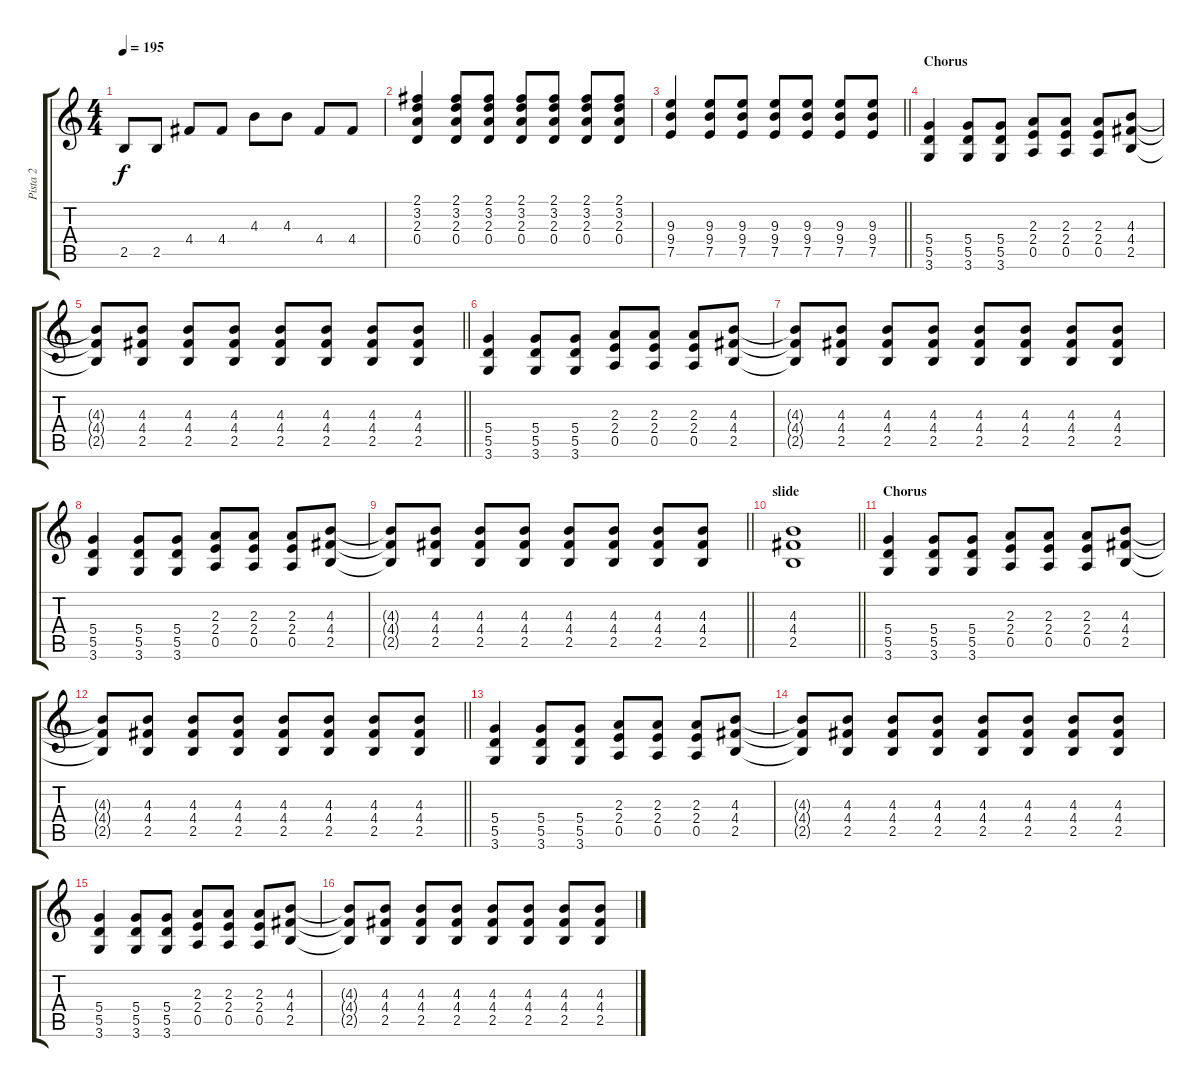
\track ("Pista 2" "Pista 2") {instrument overdrivenguitar}
\staff {score tabs}
\tuning (E4 B3 G3 D3 A2 E2) {hide}
\ts (4 4)
\tempo 195
\clef g2
\ks c
2.5.8{dy f} 2.5.8 4.4.8 4.4.8 4.3.8 4.3.8 4.4.8 4.4.8 |
(2.1 3.2 2.3 0.4).4 (2.1 3.2 2.3 0.4).8 (2.1 3.2 2.3 0.4).8 (2.1 3.2 2.3 0.4).8 (2.1 3.2 2.3 0.4).8 (2.1 3.2 2.3 0.4).8 (2.1 3.2 2.3 0.4).8 |
\barLineRight lightlight
(9.3 9.4 7.5).4 (9.3 9.4 7.5).8 (9.3 9.4 7.5).8 (9.3 9.4 7.5).8 (9.3 9.4 7.5).8 (9.3 9.4 7.5).8 (9.3 9.4 7.5).8 |
\section ("" "Chorus")
(5.4 5.5 3.6).4 (5.4 5.5 3.6).8 (5.4 5.5 3.6).8 (2.3 2.4 0.5).8 (2.3 2.4 0.5).8 (2.3 2.4 0.5).8 (4.3 4.4 2.5).8 |
\barLineRight lightlight
(4.3{t} 4.4{t} 2.5{t}).8 (4.3 4.4 2.5).8 (4.3 4.4 2.5).8 (4.3 4.4 2.5).8 (4.3 4.4 2.5).8 (4.3 4.4 2.5).8 (4.3 4.4 2.5).8 (4.3 4.4 2.5).8 |
(5.4 5.5 3.6).4 (5.4 5.5 3.6).8 (5.4 5.5 3.6).8 (2.3 2.4 0.5).8 (2.3 2.4 0.5).8 (2.3 2.4 0.5).8 (4.3 4.4 2.5).8 |
(4.3{t} 4.4{t} 2.5{t}).8 (4.3 4.4 2.5).8 (4.3 4.4 2.5).8 (4.3 4.4 2.5).8 (4.3 4.4 2.5).8 (4.3 4.4 2.5).8 (4.3 4.4 2.5).8 (4.3 4.4 2.5).8 |
(5.4 5.5 3.6).4 (5.4 5.5 3.6).8 (5.4 5.5 3.6).8 (2.3 2.4 0.5).8 (2.3 2.4 0.5).8 (2.3 2.4 0.5).8 (4.3 4.4 2.5).8 |
\barLineRight lightlight
(4.3{t} 4.4{t} 2.5{t}).8 (4.3 4.4 2.5).8 (4.3 4.4 2.5).8 (4.3 4.4 2.5).8 (4.3 4.4 2.5).8 (4.3 4.4 2.5).8 (4.3 4.4 2.5).8 (4.3 4.4 2.5).8 |
\section ("" "slide")
\barLineRight lightlight
(4.3 4.4 2.5).1 |
\section ("" "Chorus")
(5.4 5.5 3.6).4 (5.4 5.5 3.6).8 (5.4 5.5 3.6).8 (2.3 2.4 0.5).8 (2.3 2.4 0.5).8 (2.3 2.4 0.5).8 (4.3 4.4 2.5).8 |
\barLineRight lightlight
(4.3{t} 4.4{t} 2.5{t}).8 (4.3 4.4 2.5).8 (4.3 4.4 2.5).8 (4.3 4.4 2.5).8 (4.3 4.4 2.5).8 (4.3 4.4 2.5).8 (4.3 4.4 2.5).8 (4.3 4.4 2.5).8 |
(5.4 5.5 3.6).4 (5.4 5.5 3.6).8 (5.4 5.5 3.6).8 (2.3 2.4 0.5).8 (2.3 2.4 0.5).8 (2.3 2.4 0.5).8 (4.3 4.4 2.5).8 |
(4.3{t} 4.4{t} 2.5{t}).8 (4.3 4.4 2.5).8 (4.3 4.4 2.5).8 (4.3 4.4 2.5).8 (4.3 4.4 2.5).8 (4.3 4.4 2.5).8 (4.3 4.4 2.5).8 (4.3 4.4 2.5).8 |
(5.4 5.5 3.6).4 (5.4 5.5 3.6).8 (5.4 5.5 3.6).8 (2.3 2.4 0.5).8 (2.3 2.4 0.5).8 (2.3 2.4 0.5).8 (4.3 4.4 2.5).8 |
(4.3{t} 4.4{t} 2.5{t}).8 (4.3 4.4 2.5).8 (4.3 4.4 2.5).8 (4.3 4.4 2.5).8 (4.3 4.4 2.5).8 (4.3 4.4 2.5).8 (4.3 4.4 2.5).8 (4.3 4.4 2.5).8
